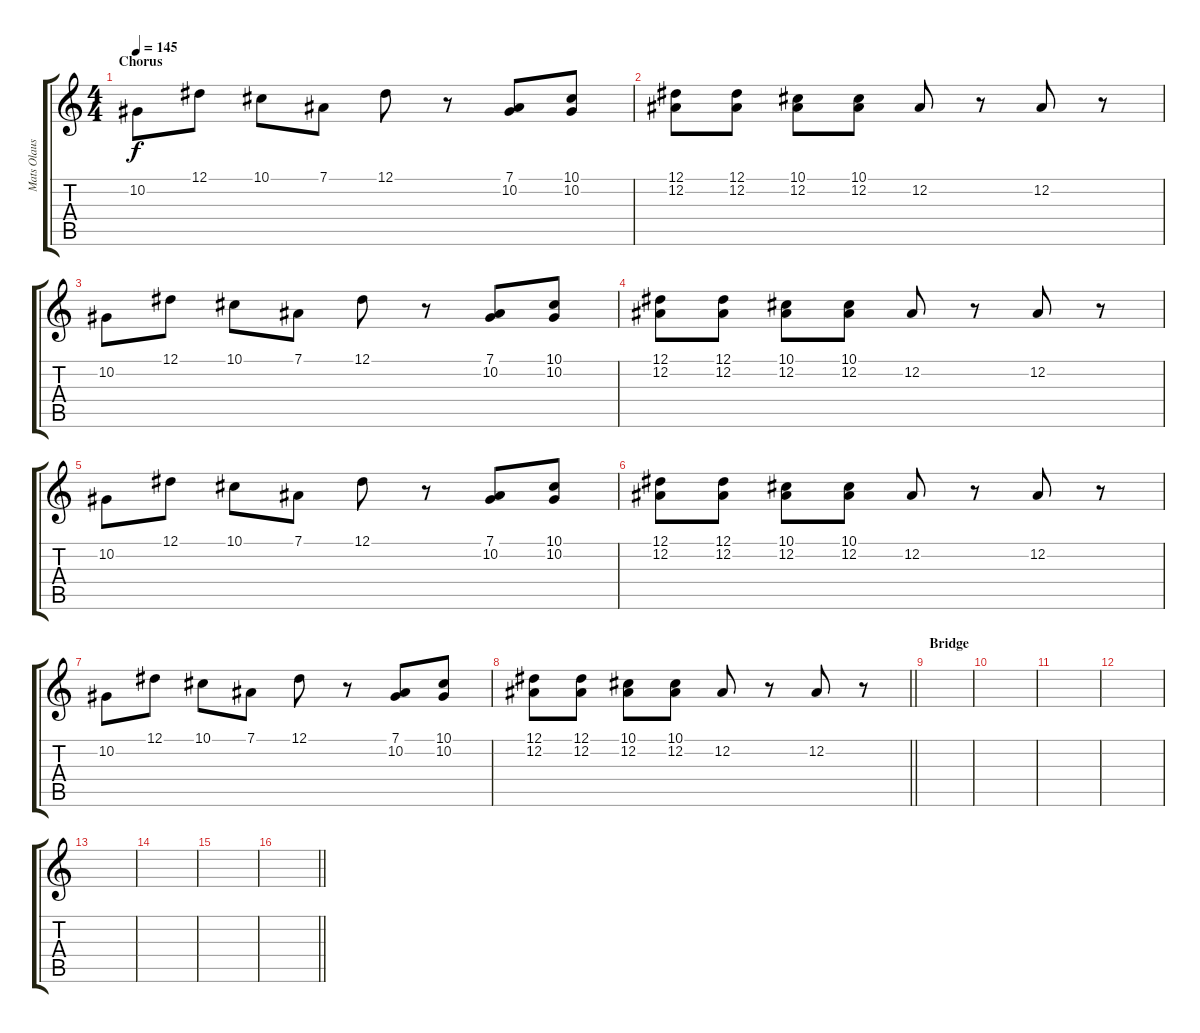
\track ("Mats Olausson" "Mats Olaus") {instrument blownbottle}
\staff {score tabs}
\tuning (Eb4 Bb3 Gb3 Db3 Ab2 Eb2) {hide}
\ts (4 4)
\section ("" "Chorus")
\tempo 145
\clef g2
\ks c
10.2.8{dy f} 12.1.8 10.1.8 7.1.8 12.1.8 r.8 (7.1 10.2).8 (10.1 10.2).8 |
(12.1 12.2).8 (12.1 12.2).8 (10.1 12.2).8 (10.1 12.2).8 12.2.8 r.8 12.2.8 r.8 |
10.2.8 12.1.8 10.1.8 7.1.8 12.1.8 r.8 (7.1 10.2).8 (10.1 10.2).8 |
(12.1 12.2).8 (12.1 12.2).8 (10.1 12.2).8 (10.1 12.2).8 12.2.8 r.8 12.2.8 r.8 |
10.2.8 12.1.8 10.1.8 7.1.8 12.1.8 r.8 (7.1 10.2).8 (10.1 10.2).8 |
(12.1 12.2).8 (12.1 12.2).8 (10.1 12.2).8 (10.1 12.2).8 12.2.8 r.8 12.2.8 r.8 |
10.2.8 12.1.8 10.1.8 7.1.8 12.1.8 r.8 (7.1 10.2).8 (10.1 10.2).8 |
\barLineRight lightlight
(12.1 12.2).8 (12.1 12.2).8 (10.1 12.2).8 (10.1 12.2).8 12.2.8 r.8 12.2.8 r.8 |
\section ("" "Bridge")
|
|
|
|
|
|
|
\barLineRight lightlight
